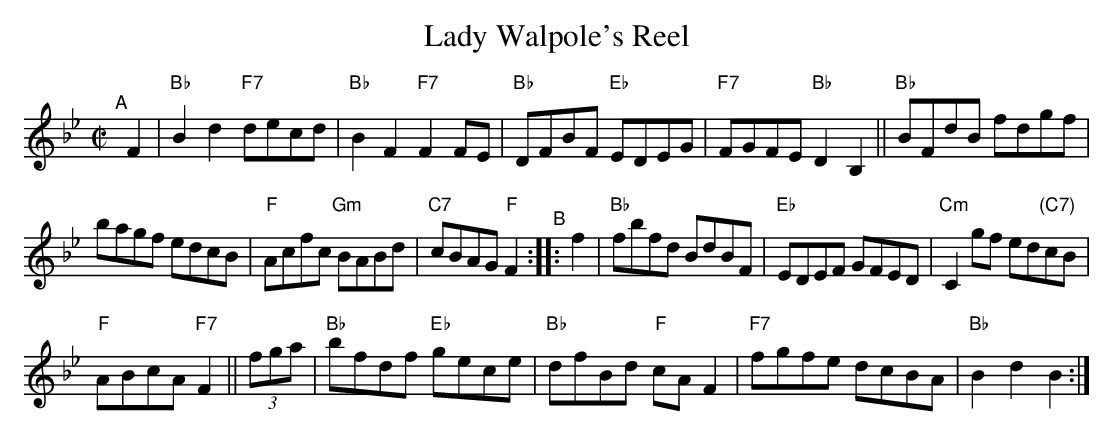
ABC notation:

X:1
T: Lady Walpole's Reel
M: C|
L: 1/8
K: Bb
"^A"[|] F2 | "Bb"B2d2 "F7"decd | "Bb"B2F2 "F7"F2FE | "Bb"DFBF "Eb"EDEG | "F7"FGFE "Bb"D2B,2 || "Bb"BFdB fdgf |
bagf edcB | "F"Acfc "Gm"BABd | "C7"cBAG "F"F2 "^B":: f2 | "Bb"fbfd BdBF | "Eb"EDEF GFED | "Cm"C2gf ed"(C7)"cB |
"F"ABcA "F7"F2 || (3fga | "Bb"bfdf "Eb"gece | "Bb"dfBd "F"cAF2 | "F7"fgfe dcBA | "Bb"B2d2 B2 :|
